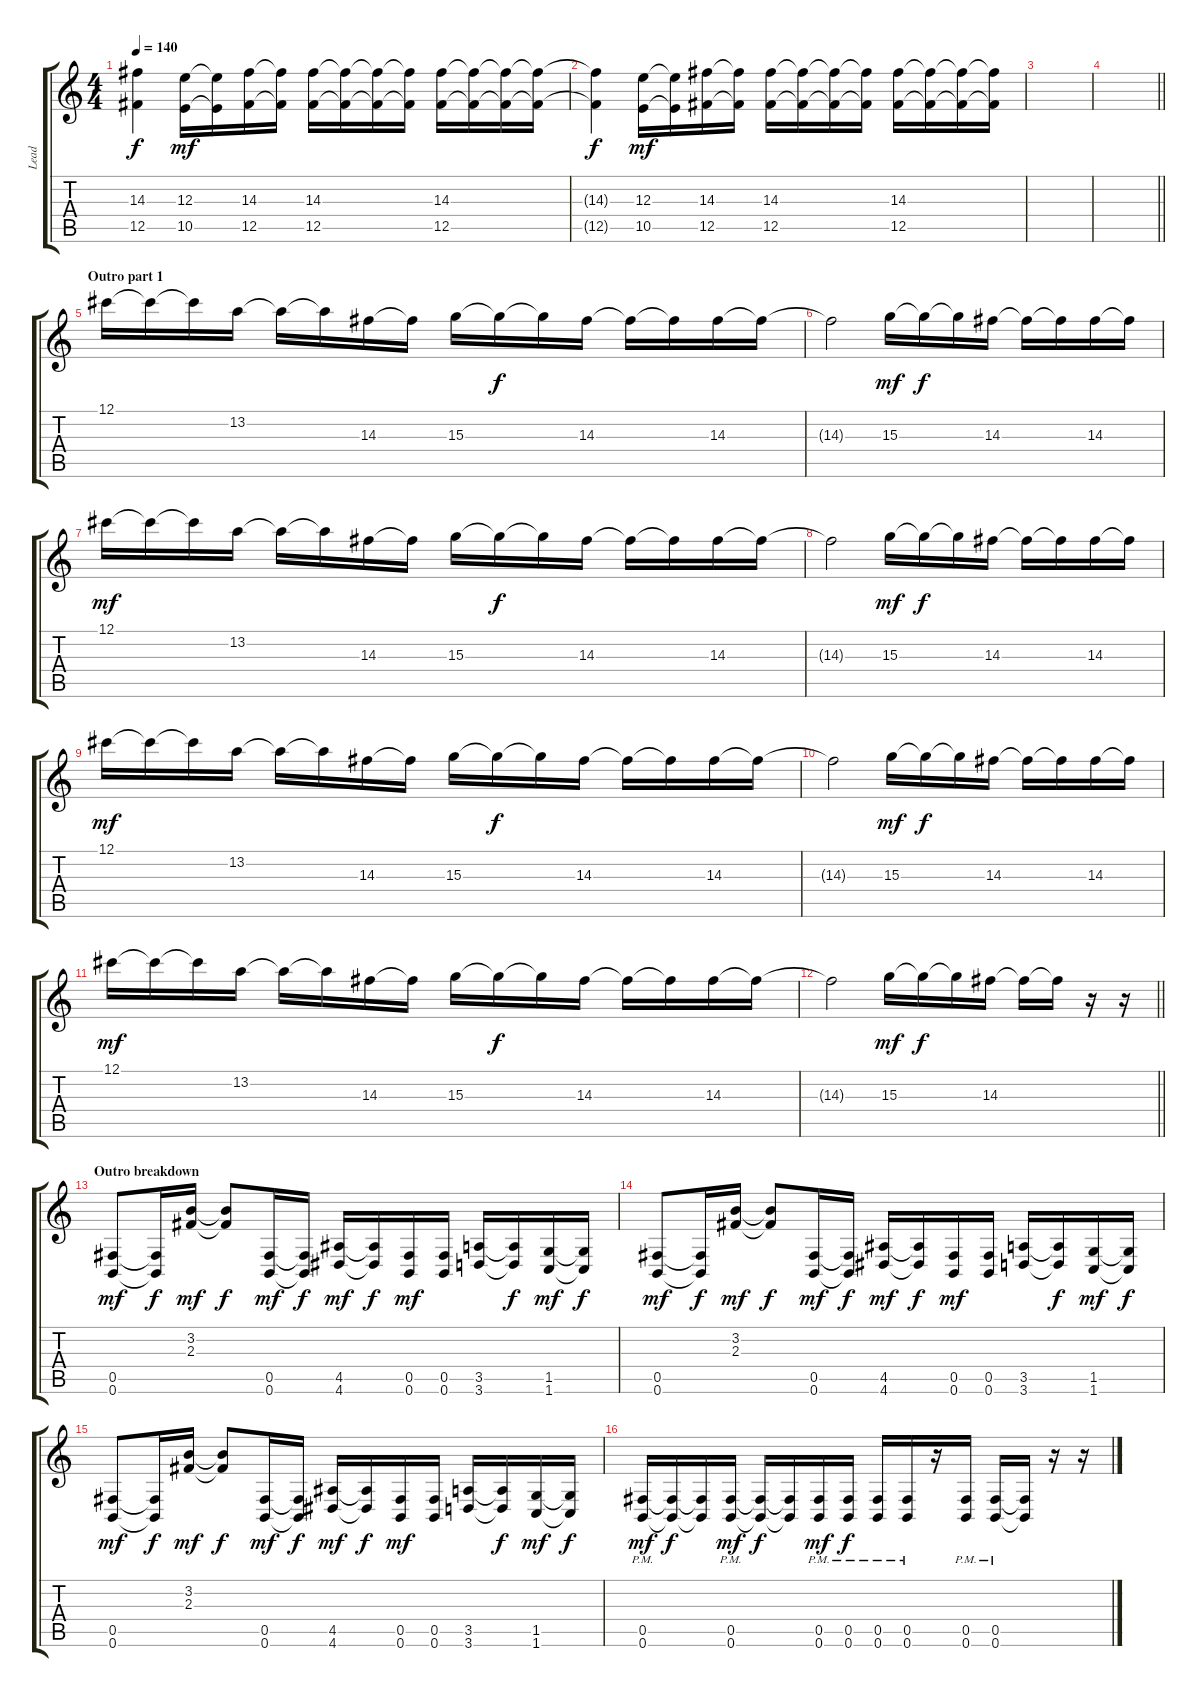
\track ("Lead" "Lead") {instrument distortionguitar}
\staff {score tabs}
\tuning (Db4 Ab3 E3 B2 Gb2 B1) {hide}
\ts (4 4)
\tempo 140
\clef g2
\ks c
(14.3{t} 12.5{t}).4{dy f} (12.3 10.5).16{dy mf} (12.3{t} 10.5{t}).16 (14.3 12.5).16 (14.3{t} 12.5{t}).16 (14.3 12.5).16 (14.3{t} 12.5{t}).16 (14.3{t} 12.5{t}).16 (14.3{t} 12.5{t}).16 (14.3 12.5).16 (14.3{t} 12.5{t}).16 (14.3{t} 12.5{t}).16 (14.3{t} 12.5{t}).16 |
(14.3{t} 12.5{t}).4{dy f} (12.3 10.5).16{dy mf} (12.3{t} 10.5{t}).16 (14.3 12.5).16 (14.3{t} 12.5{t}).16 (14.3 12.5).16 (14.3{t} 12.5{t}).16 (14.3{t} 12.5{t}).16 (14.3{t} 12.5{t}).16 (14.3 12.5).16 (14.3{t} 12.5{t}).16 (14.3{t} 12.5{t}).16 (14.3{t} 12.5{t}).16 |
|
\barLineRight lightlight
|
\section ("" "Outro part 1")
12.1.16 12.1{t}.16 12.1{t}.16 13.2.16 13.2{t}.16 13.2{t}.16 14.3.16 14.3{t}.16 15.3.16 15.3{t}.16{dy f} 15.3{t}.16 14.3.16 14.3{t}.16 14.3{t}.16 14.3.16 14.3{t}.16 |
14.3{t}.2 15.3.16{dy mf} 15.3{t}.16{dy f} 15.3{t}.16 14.3.16 14.3{t}.16 14.3{t}.16 14.3.16 14.3{t}.16 |
12.1.16{dy mf} 12.1{t}.16 12.1{t}.16 13.2.16 13.2{t}.16 13.2{t}.16 14.3.16 14.3{t}.16 15.3.16 15.3{t}.16{dy f} 15.3{t}.16 14.3.16 14.3{t}.16 14.3{t}.16 14.3.16 14.3{t}.16 |
14.3{t}.2 15.3.16{dy mf} 15.3{t}.16{dy f} 15.3{t}.16 14.3.16 14.3{t}.16 14.3{t}.16 14.3.16 14.3{t}.16 |
12.1.16{dy mf} 12.1{t}.16 12.1{t}.16 13.2.16 13.2{t}.16 13.2{t}.16 14.3.16 14.3{t}.16 15.3.16 15.3{t}.16{dy f} 15.3{t}.16 14.3.16 14.3{t}.16 14.3{t}.16 14.3.16 14.3{t}.16 |
14.3{t}.2 15.3.16{dy mf} 15.3{t}.16{dy f} 15.3{t}.16 14.3.16 14.3{t}.16 14.3{t}.16 14.3.16 14.3{t}.16 |
12.1.16{dy mf} 12.1{t}.16 12.1{t}.16 13.2.16 13.2{t}.16 13.2{t}.16 14.3.16 14.3{t}.16 15.3.16 15.3{t}.16{dy f} 15.3{t}.16 14.3.16 14.3{t}.16 14.3{t}.16 14.3.16 14.3{t}.16 |
\barLineRight lightlight
14.3{t}.2 15.3.16{dy mf} 15.3{t}.16{dy f} 15.3{t}.16 14.3.16 14.3{t}.16 14.3{t}.16 r.16 r.16 |
\section ("" "Outro breakdown")
(0.5 0.6).8{dy mf} (0.5{t} 0.6{t}).16{dy f} (3.2 2.3).16{dy mf} (3.2{t} 2.3{t}).8{dy f} (0.5 0.6).16{dy mf} (0.5{t} 0.6{t}).16{dy f} (4.5 4.6).16{dy mf} (4.5{t} 4.6{t}).16{dy f} (0.5 0.6).16{dy mf} (0.5 0.6).16 (3.5 3.6).16 (3.5{t} 3.6{t}).16{dy f} (1.5 1.6).16{dy mf} (1.5{t} 1.6{t}).16{dy f} |
(0.5 0.6).8{dy mf} (0.5{t} 0.6{t}).16{dy f} (3.2 2.3).16{dy mf} (3.2{t} 2.3{t}).8{dy f} (0.5 0.6).16{dy mf} (0.5{t} 0.6{t}).16{dy f} (4.5 4.6).16{dy mf} (4.5{t} 4.6{t}).16{dy f} (0.5 0.6).16{dy mf} (0.5 0.6).16 (3.5 3.6).16 (3.5{t} 3.6{t}).16{dy f} (1.5 1.6).16{dy mf} (1.5{t} 1.6{t}).16{dy f} |
(0.5 0.6).8{dy mf} (0.5{t} 0.6{t}).16{dy f} (3.2 2.3).16{dy mf} (3.2{t} 2.3{t}).8{dy f} (0.5 0.6).16{dy mf} (0.5{t} 0.6{t}).16{dy f} (4.5 4.6).16{dy mf} (4.5{t} 4.6{t}).16{dy f} (0.5 0.6).16{dy mf} (0.5 0.6).16 (3.5 3.6).16 (3.5{t} 3.6{t}).16{dy f} (1.5 1.6).16{dy mf} (1.5{t} 1.6{t}).16{dy f} |
(0.5{pm} 0.6{pm}).16{dy mf} (0.5{t} 0.6{t}).16{dy f} (0.5{t} 0.6{t}).16 (0.5{pm} 0.6{pm}).16{dy mf} (0.5{t} 0.6{t}).16{dy f} (0.5{t} 0.6{t}).16 (0.5{pm} 0.6{pm}).16{dy mf} (0.5{pm} 0.6{pm}).16{dy f} (0.5{pm} 0.6{pm}).16 (0.5{pm} 0.6{pm}).16 r.16 (0.5{pm} 0.6{pm}).16 (0.5{pm} 0.6{pm}).16 (0.5{t} 0.6{t}).16 r.16 r.16
